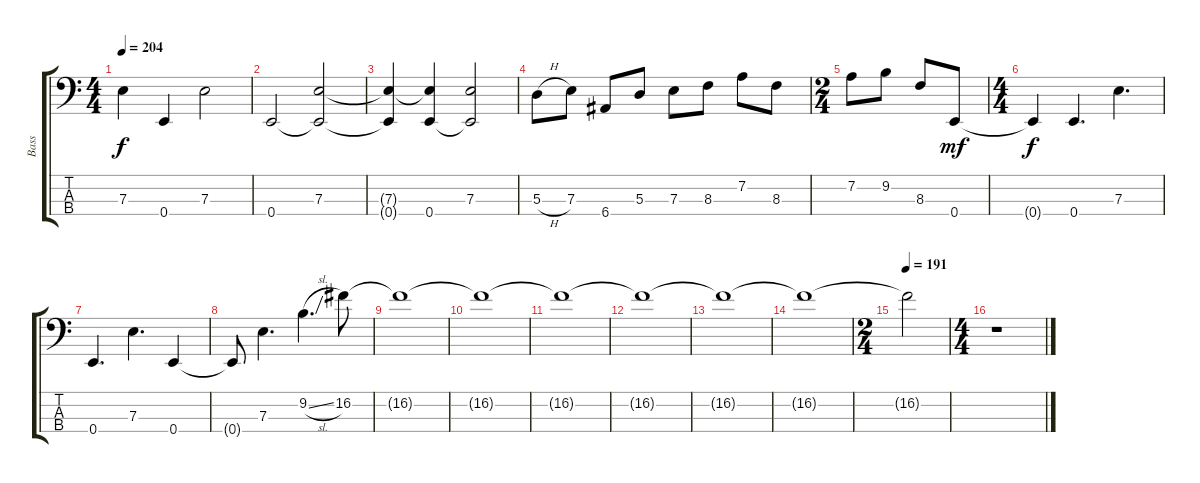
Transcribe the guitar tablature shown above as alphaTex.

\track ("Bass" "Bass") {instrument electricbassfinger}
\staff {score tabs}
\tuning (G2 D2 A1 E1) {hide}
\ts (4 4)
\tempo 204
\clef f4
\ks c
7.3{t}.4{dy f} 0.4.4 7.3.2 |
0.4.2 (7.3 0.4{t}).2 |
(7.3{t} 0.4{t}).4 (7.3{t} 0.4).4 (7.3 0.4{t}).2 |
5.3{h}.8 7.3.8 6.4.8 5.3.8 7.3.8 8.3.8 7.2.8 8.3.8 |
\ts (2 4)
7.2.8 9.2.8 8.3.8 0.4.8{dy mf} |
\ts (4 4)
0.4{t}.4{dy f} 0.4.4{d} 7.3.4{d} |
0.4.4{d} 7.3.4{d} 0.4.4 |
0.4{t}.8 7.3.4{d} 9.2{sl}.4{d} 16.2.8 |
16.2{t}.1 |
16.2{t}.1{volume 15} |
16.2{t}.1 |
16.2{t}.1{volume 6} |
16.2{t}.1 |
16.2{t}.1 |
\ts (2 4)
\tempo 191
16.2{t}.2 |
\ts (4 4)
r.1{volume 15}
